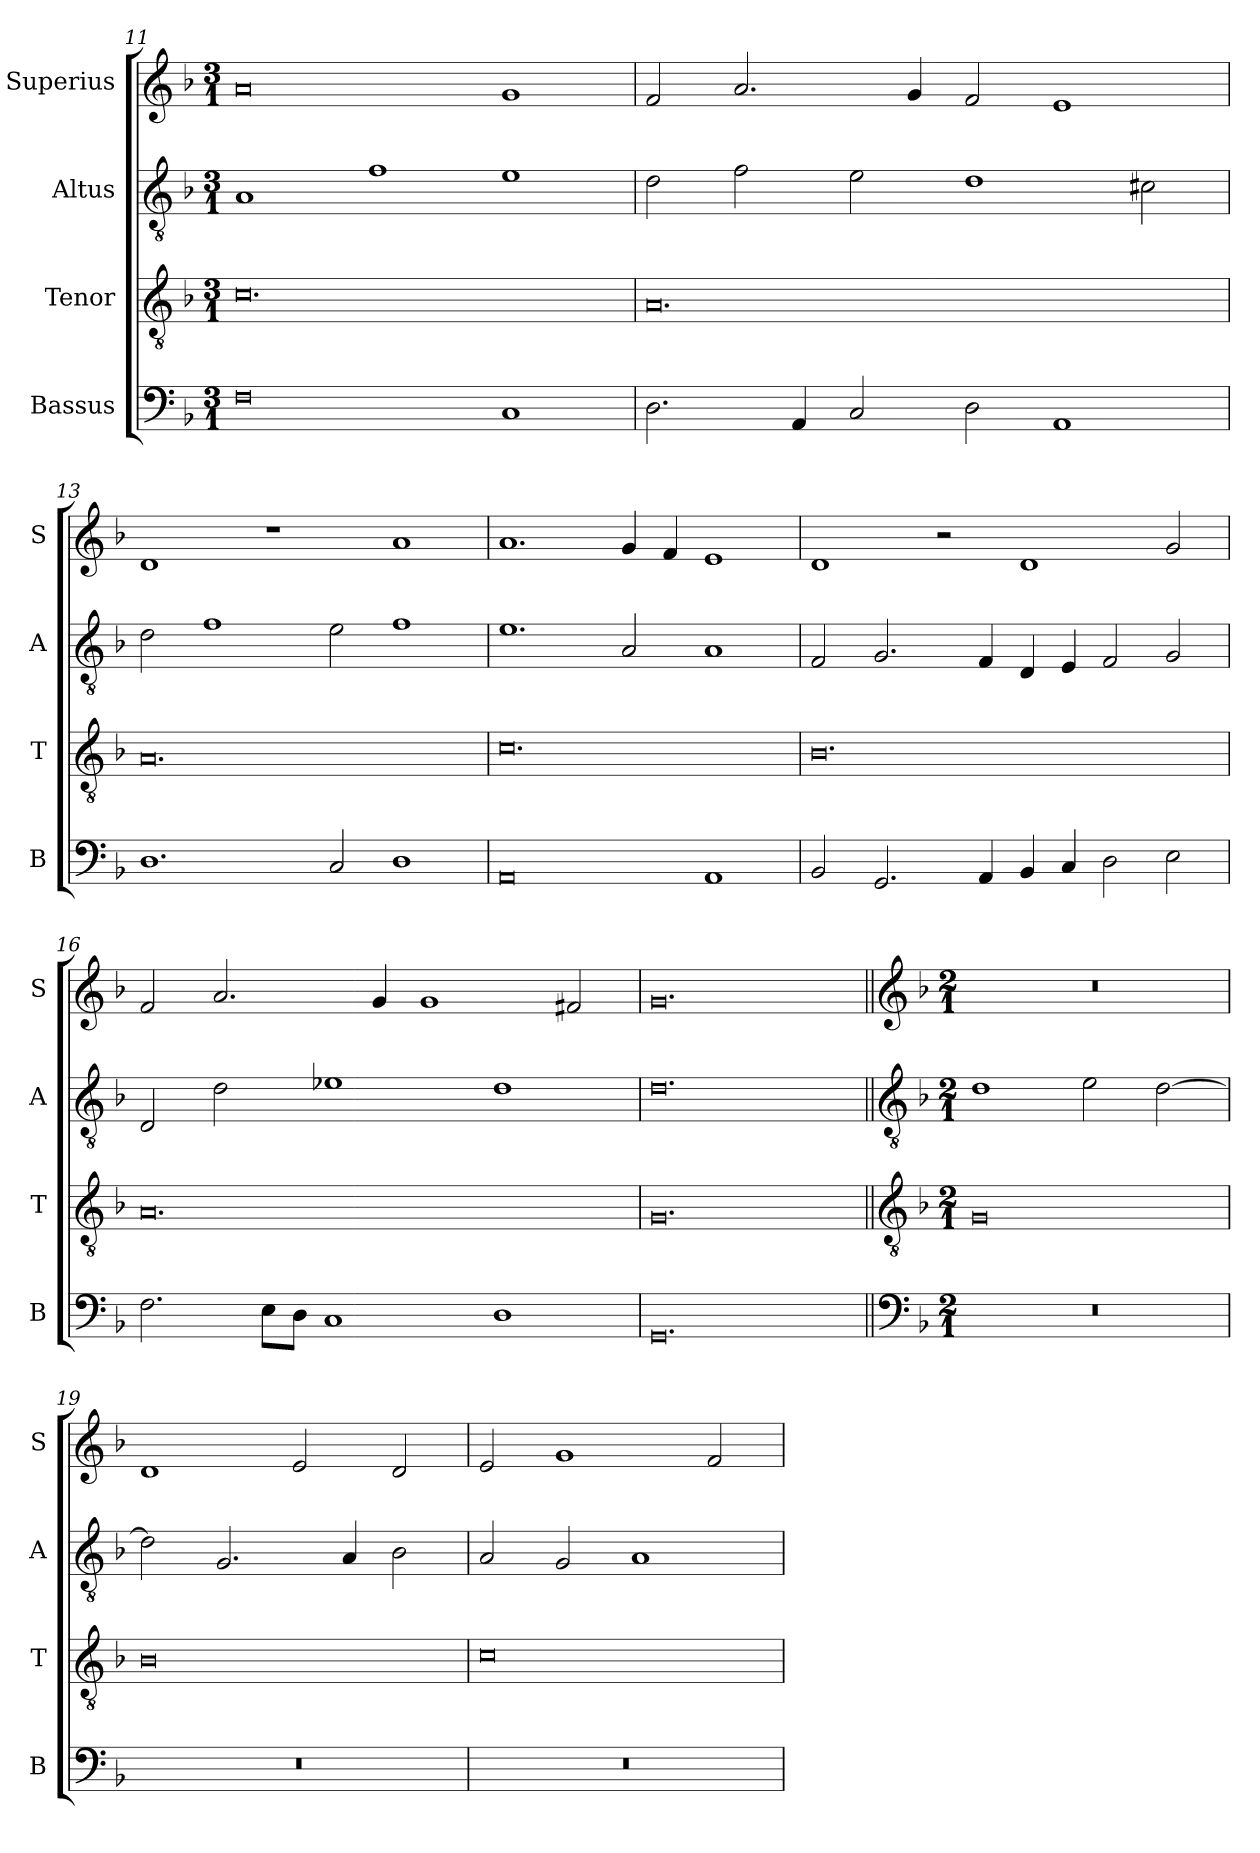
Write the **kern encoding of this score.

**kern	**kern	**kern	**kern
*part4	*part3	*part2	*part1
*staff4	*staff3	*staff2	*staff1
*I"Bassus	*I"Tenor	*I"Altus	*I"Superius
*I'B	*I'T	*I'A	*I'S
*clefF4	*clefGv2	*clefGv2	*clefG2
*k[b-]	*k[b-]	*k[b-]	*k[b-]
*M3/1	*M3/1	*M3/1	*M3/1
=11	=11	=11	=11
0F	0.c	1A	0a
.	.	1f	.
1C	.	1e	1g
=12	=12	=12	=12
2.D\	0.A	2d\	2f/
.	.	2f\	2.a/
4AA/	.	.	.
2C/	.	2e\	.
.	.	.	4g/
2D\	.	1d	2f/
1AA	.	.	1e
.	.	2c#X\	.
=13	=13	=13	=13
1.D	0.A	2d\	1d
.	.	1f	.
.	.	.	1r
2C/	.	2e\	.
1D	.	1f	1a
=14	=14	=14	=14
0AA	0.c	1.e	1.a
.	.	2A/	4g/
.	.	.	4f/
1AA	.	1A	1e
=15	=15	=15	=15
2BB-/	0.B-	2F/	1d
2.GG/	.	2.G/	.
.	.	.	2r
4AA/	.	4F/	.
4BB-/	.	4D/	1d
4C/	.	4E/	.
2D\	.	2F/	.
2E\	.	2G/	2g/
=16	=16	=16	=16
2.F\	0.A	2D/	2f/
.	.	2d\	2.a/
8E\L	.	.	.
8D\J	.	.	.
1C	.	1e-X	.
.	.	.	4g/
.	.	.	1g
1D	.	1d	.
.	.	.	2f#X/
=17	=17	=17	=17
0.GG	0.G	0.d	0.g
!!LO:LB:g=z
=18||	=18||	=18||	=18||
*clefF4	*clefGv2	*clefGv2	*clefG2
*k[b-]	*k[b-]	*k[b-]	*k[b-]
*M2/1	*M2/1	*M2/1	*M2/1
0r	0G	1d	0r
.	.	2e\	.
.	.	[2d\	.
=19	=19	=19	=19
0r	0B-	2d\]	1d
.	.	2.G/	.
.	.	.	2e/
.	.	4A/	.
.	.	2B-\	2d/
=20	=20	=20	=20
0r	0c	2A/	2e/
.	.	2G/	1g
.	.	1A	.
.	.	.	2f/
=	=	=	=
*-	*-	*-	*-
